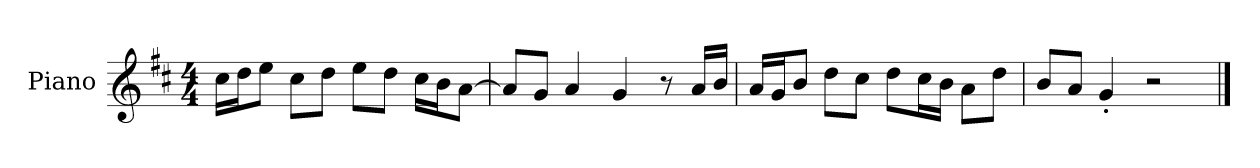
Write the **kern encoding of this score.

**kern
*part1
*staff1
*I"Piano
*I'P-no
*clefG2
*k[f#c#]
*M4/4
*MM90
=1
16cc#\LL
16dd\J
8ee\J
8cc#\L
8dd\J
8ee\L
8dd\J
16cc#\LL
16b\J
[8a\J
=2
8a/L]
8g/J
4a/
4g/
8r
16a/LL
16b/JJ
=3
16a/LL
16g/J
8b/J
8dd\L
8cc#\J
8dd\L
16cc#\L
16b\JJ
8a\L
8dd\J
=4
8b/L
8a/J
4g'/
2r
==
*-
